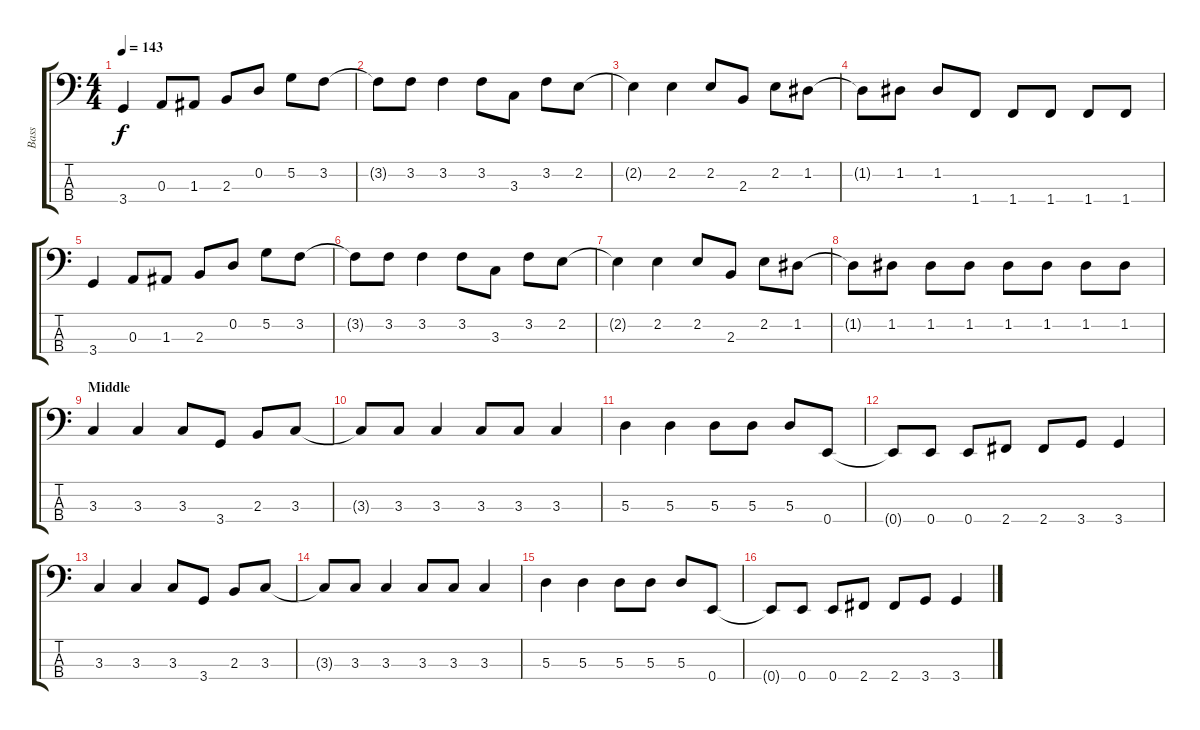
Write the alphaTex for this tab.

\track ("Bass" "Bass") {instrument electricbassfinger}
\staff {score tabs}
\tuning (G2 D2 A1 E1) {hide}
\ts (4 4)
\tempo 143
\clef f4
\ks c
3.4.4{dy f} 0.3.8 1.3.8 2.3.8 0.2.8 5.2.8 3.2.8 |
3.2{t}.8 3.2.8 3.2.4 3.2.8 3.3.8 3.2.8 2.2.8 |
2.2{t}.4 2.2.4 2.2.8 2.3.8 2.2.8 1.2.8 |
1.2{t}.8 1.2.8 1.2.8 1.4.8 1.4.8 1.4.8 1.4.8 1.4.8 |
3.4.4 0.3.8 1.3.8 2.3.8 0.2.8 5.2.8 3.2.8 |
3.2{t}.8 3.2.8 3.2.4 3.2.8 3.3.8 3.2.8 2.2.8 |
2.2{t}.4 2.2.4 2.2.8 2.3.8 2.2.8 1.2.8 |
1.2{t}.8 1.2.8 1.2.8 1.2.8 1.2.8 1.2.8 1.2.8 1.2.8 |
\section ("" "Middle")
3.3.4 3.3.4 3.3.8 3.4.8 2.3.8 3.3.8 |
3.3{t}.8 3.3.8 3.3.4 3.3.8 3.3.8 3.3.4 |
5.3.4 5.3.4 5.3.8 5.3.8 5.3.8 0.4.8 |
0.4{t}.8 0.4.8 0.4.8 2.4.8 2.4.8 3.4.8 3.4.4 |
3.3.4 3.3.4 3.3.8 3.4.8 2.3.8 3.3.8 |
3.3{t}.8 3.3.8 3.3.4 3.3.8 3.3.8 3.3.4 |
5.3.4 5.3.4 5.3.8 5.3.8 5.3.8 0.4.8 |
0.4{t}.8 0.4.8 0.4.8 2.4.8 2.4.8 3.4.8 3.4.4
